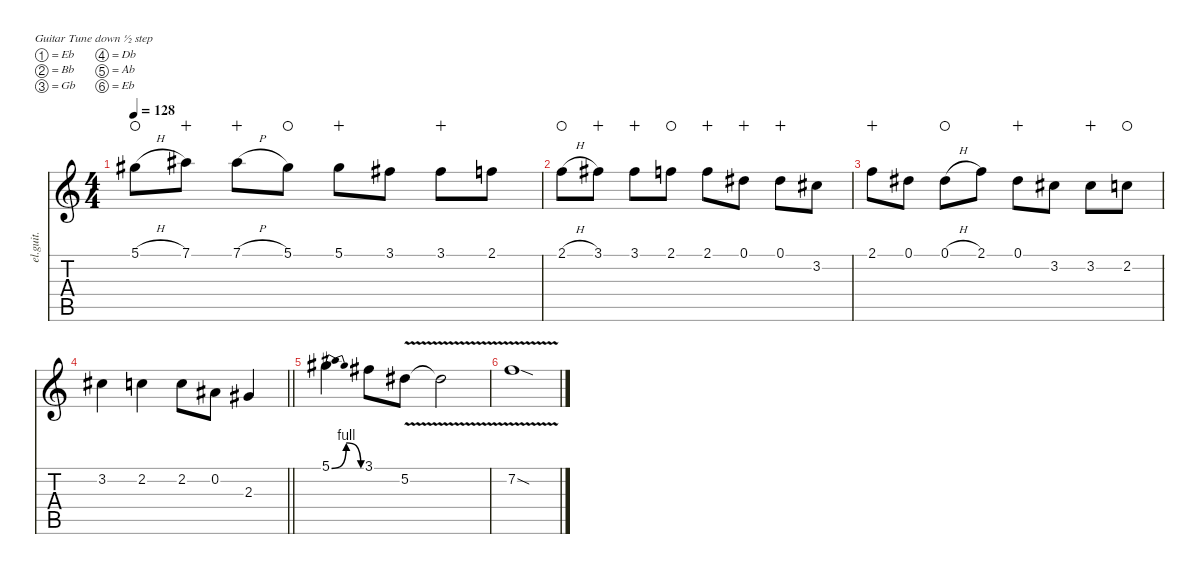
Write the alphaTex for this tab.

\defaultSystemsLayout 4
\hideDynamics
\bracketExtendMode nobrackets
\otherSystemsTrackNameOrientation horizontal
\track ("James Iha (Clean Lead)" "el.guit.") {instrument electricguitarclean}
\staff {score tabs}
\tuning (Eb4 Bb3 Gb3 Db3 Ab2 Eb2)
\ts (4 4)
\tempo 128
\clef g2
\ks c
5.1{h acc #}.8{dy mf waho beam Down} 7.1{acc #}.8{wahc beam Down} 7.1{h acc #}.8{wahc beam Down} 5.1{acc #}.8{waho beam Down} 5.1{acc #}.8{wahc beam Down} 3.1{acc #}.8{beam Down} 3.1{acc #}.8{wahc beam Down} 2.1.8{beam Down} |
2.1{h}.8{waho beam Down} 3.1{acc #}.8{wahc beam Down} 3.1{acc #}.8{wahc beam Down} 2.1.8{waho beam Down} 2.1.8{wahc beam Down} 0.1{acc #}.8{wahc beam Down} 0.1{acc #}.8{wahc beam Down} 3.2{acc #}.8{beam Down} |
2.1.8{wahc beam Down} 0.1{acc #}.8{beam Down} 0.1{h acc #}.8{waho beam Down} 2.1.8{beam Down} 0.1{acc #}.8{wahc beam Down} 3.2{acc #}.8{beam Down} 3.2{acc #}.8{wahc beam Down} 2.2.8{waho beam Down} |
\barLineRight lightlight
3.2{acc #}.4{beam Down} 2.2.4{beam Down} 2.2.8{beam Down} 0.2{acc #}.8{beam Down} 2.3{acc #}.4{beam Up} |
5.1{be (bendrelease 3.5999999999999996 0 10.2 4 20.4 4 30 0) acc #}.4{beam Down} 3.1{acc #}.8{beam Down} 5.2{v acc #}.8{beam Down} 5.2{v t acc #}.2{beam Down} |
7.2{v sod}.1{beam Down}
